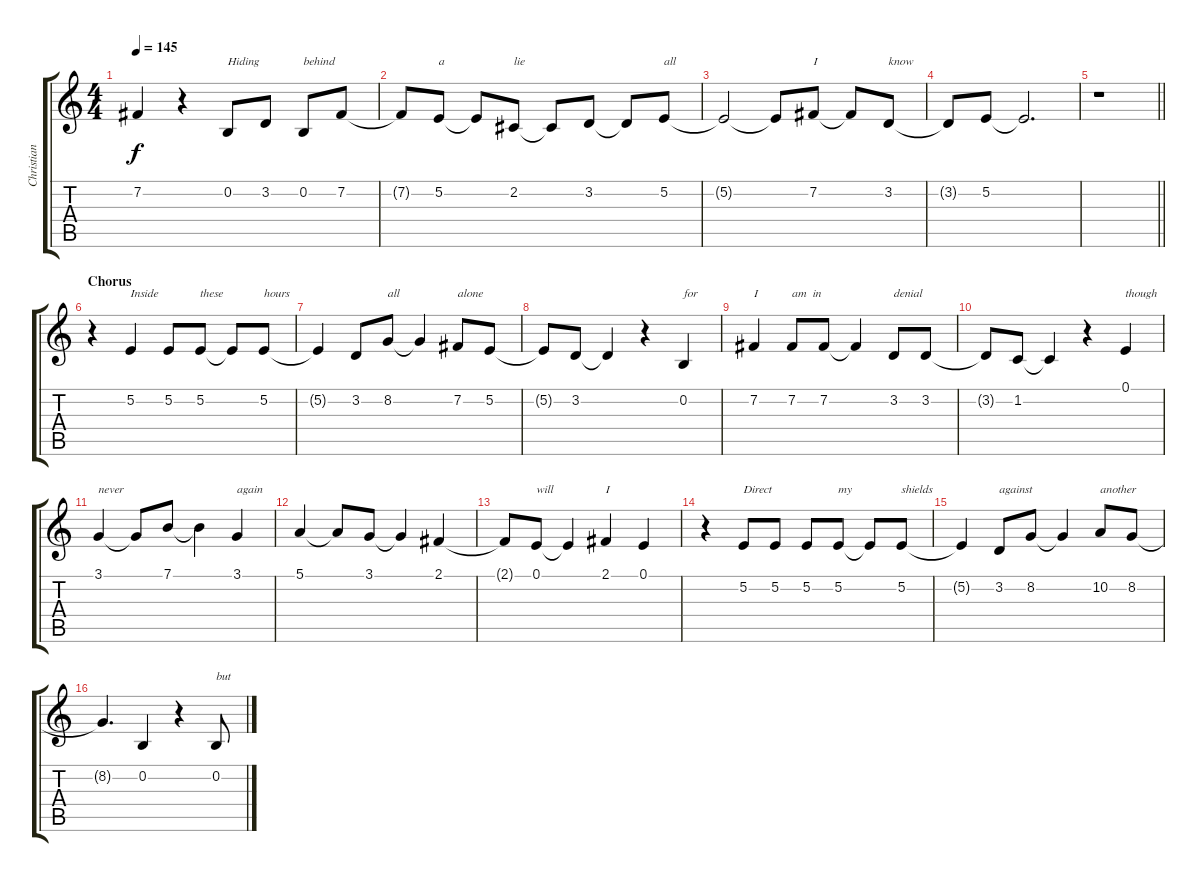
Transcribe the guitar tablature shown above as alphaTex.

\track ("Christian Alvestam - vocal" "Christian ") {instrument tenorsax}
\staff {score tabs}
\tuning (E4 B3 G3 D3 A2 E2) {hide}
\ts (4 4)
\tempo 145
\clef g2
\ks aminor
7.2{t}.4{dy f} r.4 0.2.8{txt "Hiding"} 3.2.8 0.2.8{txt "behind"} 7.2.8 |
7.2{t}.8 5.2.8{txt "a"} 5.2{t}.8 2.2.8{txt "lie"} 2.2{t}.8 3.2.8 3.2{t}.8 5.2.8{txt "all"} |
5.2{t}.2 5.2{t}.8 7.2.8{txt "I"} 7.2{t}.8 3.2.8{txt "know"} |
3.2{t}.8 5.2.8 5.2{t}.2{d} |
\barLineRight lightlight
r.1 |
\section ("" "Chorus")
r.4 5.2.4{txt "Inside"} 5.2.8 5.2.8{txt "these"} 5.2{t}.8 5.2.8{txt "hours"} |
5.2{t}.4 3.2.8 8.2.8{txt "all"} 8.2{t}.4 7.2.8{txt "alone"} 5.2.8 |
5.2{t}.8 3.2.8 3.2{t}.4 r.4 0.2.4{txt "for"} |
7.2.4{txt "I "} 7.2.8{txt "am  in"} 7.2.8 7.2{t}.4 3.2.8{txt "denial"} 3.2.8 |
3.2{t}.8 1.2.8 1.2{t}.4 r.4 0.1.4{txt "though "} |
3.1.4{txt "never"} 3.1{t}.8 7.1.8 7.1{t}.4 3.1.4{txt "again"} |
5.1.4 5.1{t}.8 3.1.8 3.1{t}.4 2.1.4 |
2.1{t}.8 0.1.8{txt "will"} 0.1{t}.4 2.1.4{txt "I"} 0.1.4 |
r.4 5.2.8{txt "Direct"} 5.2.8 5.2.8 5.2.8{txt "my"} 5.2{t}.8 5.2.8{txt "shields"} |
5.2{t}.4 3.2.8{txt "against"} 8.2.8 8.2{t}.4 10.2.8{txt "another"} 8.2.8 |
8.2{t}.4{d} 0.2.4 r.4 0.2.8{txt "but"}
